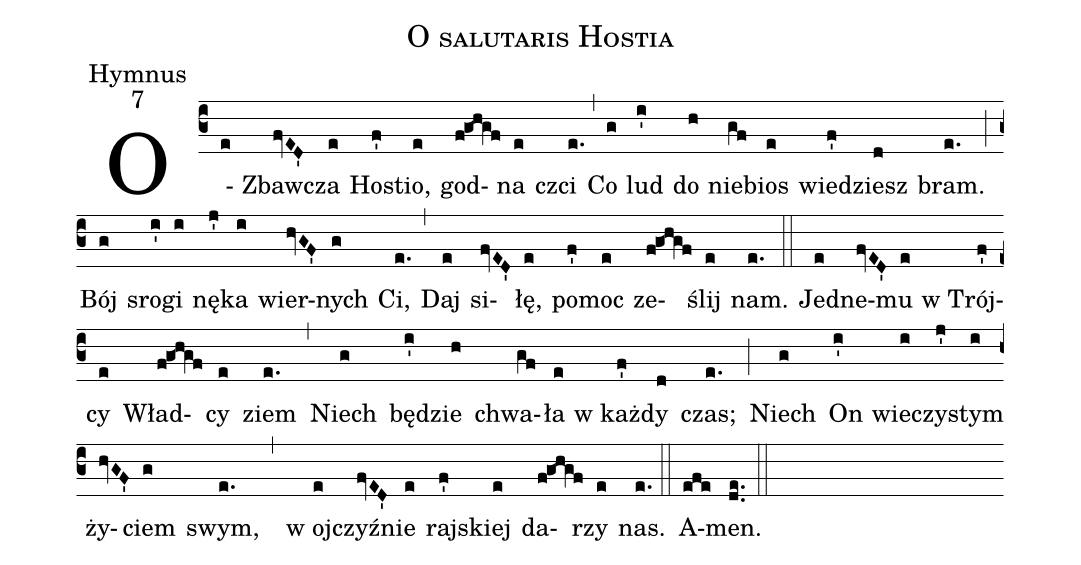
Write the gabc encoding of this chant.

name:O salutaris Hostia;
office-part:Hymnus;
mode:7;
%%
(c3) O(e) Zbaw(fvED')cza(e) Ho(f')stio,(e) god(fg<!h!gf)na(e) czci(e.) (,)
Co(g) lud(i') do(h) nie(gf)bios(e) wie(f')dziesz(d) bram.(e.) (;)
Bój(g) sro(i')gi(i) nę(j')ka(i) wier(hvGF')nych(g) Ci,(e.) (,)
Daj(e) si(fvED')łę,(e) po(f')moc(e) ze(fg<!h!gf)ślij(e) nam.(e.) (::)
Jed(e)ne(fvED')mu(e) w Trój(f')cy(e) Wład(fg<!h!gf)cy(e) ziem(e.) (,)
Niech(g) bę(i')dzie(h) chwa(gf)ła(e) w każ(f')dy(d) czas;(e.) (;)
Niech(g) On(i') wie(i)czy(j')stym(i) ży(hvGF')ciem(g) swym,(e.) (,)
w oj(e)czy(fvED')źnie(e) raj(f')skiej(e) da(fg<!h!gf)rzy(e) nas.(e.) (::)
A(efe)men.(de..) (::)
